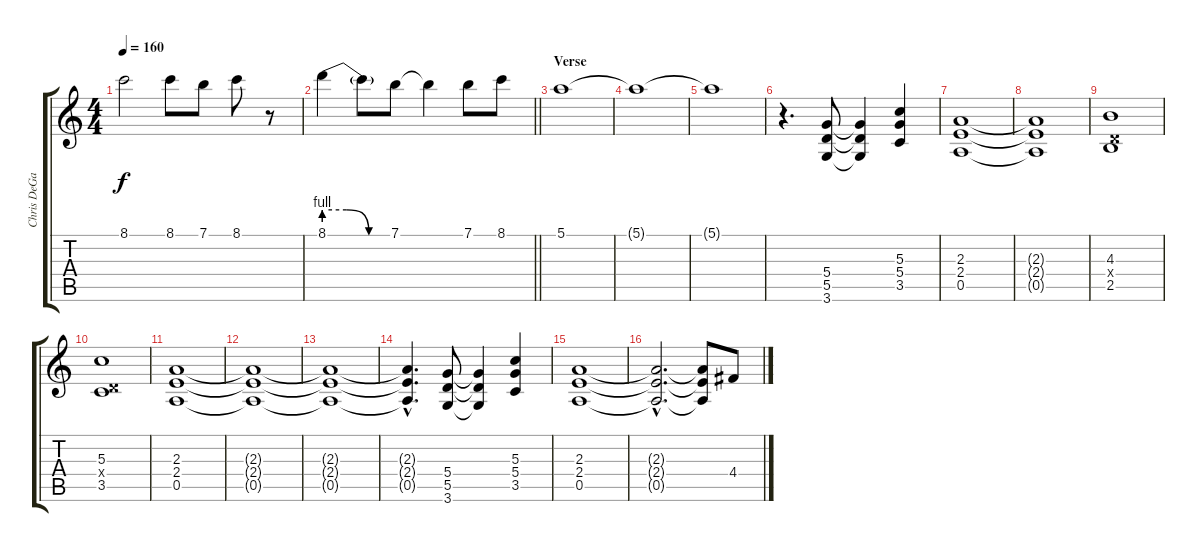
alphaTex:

\track ("Chris DeGarmo" "Chris DeGa") {instrument distortionguitar}
\staff {score tabs}
\tuning (E4 B3 G3 D3 A2 E2) {hide}
\ts (4 4)
\tempo 160
\clef g2
\ks c
8.1{t}.2{dy f} 8.1.8 7.1.8 8.1.8 r.8 |
\barLineRight lightlight
8.1{be (custom 0 4 20 4 40 0 60 0)}.4 8.1{t}.8 7.1.8 7.1{t}.4 7.1.8 8.1.8 |
\section ("" "Verse")
5.1.1 |
5.1{t}.1 |
5.1{t}.1 |
r.4{d} (5.4 5.5 3.6).8 (5.4{t} 5.5{t} 3.6{t}).4 (5.3 5.4 3.5).4 |
(2.3 2.4 0.5).1 |
(2.3{t} 2.4{t} 0.5{t}).1 |
(4.3 0.4{x} 2.5).1 |
(5.3 0.4{x} 3.5).1 |
(2.3 2.4 0.5).1 |
(2.3{t} 2.4{t} 0.5{t}).1 |
(2.3{t} 2.4{t} 0.5{t}).1 |
(2.3{hac t} 2.4{hac t} 0.5{hac t}).4{d} (5.4 5.5 3.6).8 (5.4{t} 5.5{t} 3.6{t}).4 (5.3 5.4 3.5).4 |
(2.3 2.4 0.5).1 |
(2.3{hac t} 2.4{hac t} 0.5{hac t}).2{d} (2.3{t} 2.4{t} 0.5{t}).8 4.4.8
